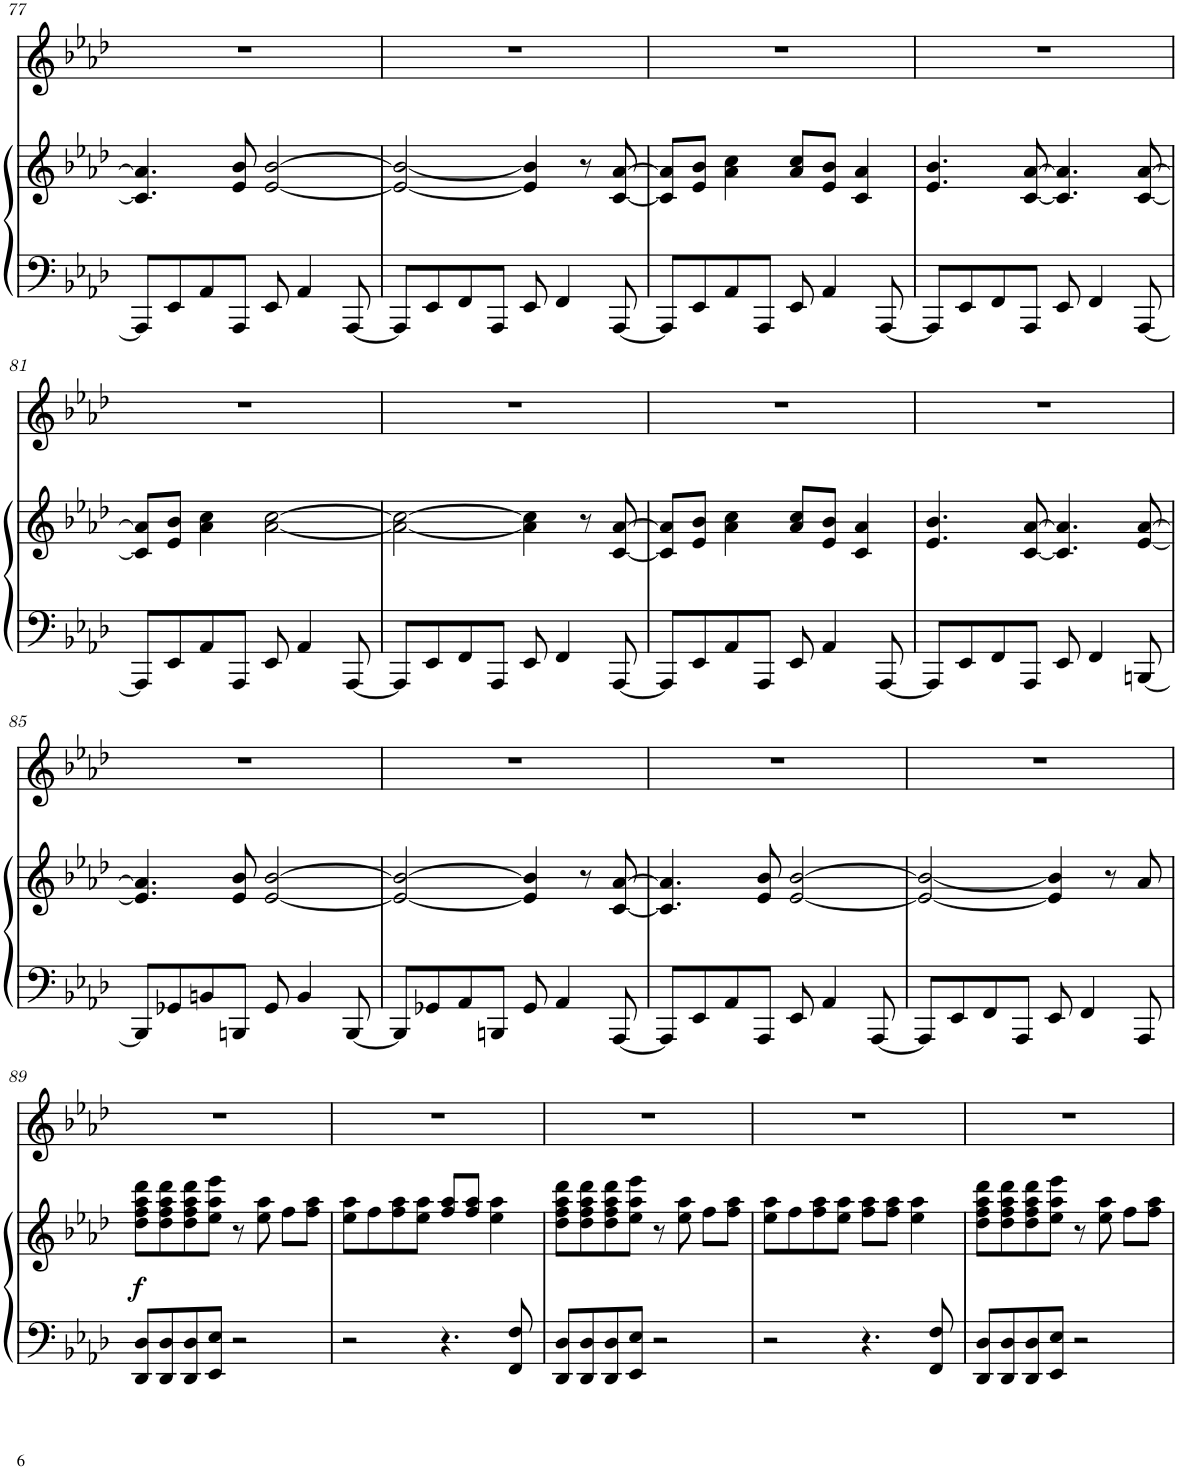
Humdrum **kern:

**kern	**kern	**dynam	**kern
*part2	*part2	*part2	*part1
*staff3	*staff2	*staff2/3	*staff1
*I"Piano	*	*	*I"Voice
*I'Pno	*	*	*
!!LO:PB:g=z
*clefF4	*clefG2	*	*clefG2
*k[b-e-a-d-]	*k[b-e-a-d-]	*	*k[b-e-a-d-]
*M4/4	*M4/4	*	*M4/4
=77	=77	=77	=77
8AAA-/L]	4.c/] 4.a-/]	.	1r
8EE-/	.	.	.
8AA-/	.	.	.
8AAA-/J	8e-/ 8b-/	.	.
8EE-/	[2e-/ [>2b-/	.	.
4AA-/	.	.	.
[8AAA-/	.	.	.
=78	=78	=78	=78
8AAA-/L]	2e-/_ 2b-/_	.	1r
8EE-/	.	.	.
8FF/	.	.	.
8AAA-/J	.	.	.
8EE-/	4e-/] 4b-/]	.	.
4FF/	.	.	.
.	8r	.	.
[8AAA-/	[8c/ [8a-/	.	.
=79	=79	=79	=79
8AAA-/L]	8c/] 8a-/]L	.	1r
8EE-/	8e-/ 8b-/J	.	.
8AA-/	4a-\ 4cc\	.	.
8AAA-/J	.	.	.
8EE-/	8a-/ 8cc/L	.	.
4AA-/	8e-/ 8b-/J	.	.
.	4c/ 4a-/	.	.
[8AAA-/	.	.	.
=80	=80	=80	=80
8AAA-/L]	4.e-/ 4.b-/	.	1r
8EE-/	.	.	.
8FF/	.	.	.
8AAA-/J	[8c/ [8a-/	.	.
8EE-/	4.c/] 4.a-/]	.	.
4FF/	.	.	.
[8AAA-/	[8c/ [8a-/	.	.
!!LO:LB:g=z
=81	=81	=81	=81
8AAA-/L]	8c/] 8a-/]L	.	1r
8EE-/	8e-/ 8b-/J	.	.
8AA-/	4a-\ 4cc\	.	.
8AAA-/J	.	.	.
8EE-/	[<2a-\ [2cc\	.	.
4AA-/	.	.	.
[8AAA-/	.	.	.
=82	=82	=82	=82
8AAA-/L]	2a-\_ 2cc\_	.	1r
8EE-/	.	.	.
8FF/	.	.	.
8AAA-/J	.	.	.
8EE-/	4a-\] 4cc\]	.	.
4FF/	.	.	.
.	8r	.	.
[8AAA-/	[8c/ [8a-/	.	.
=83	=83	=83	=83
8AAA-/L]	8c/] 8a-/]L	.	1r
8EE-/	8e-/ 8b-/J	.	.
8AA-/	4a-\ 4cc\	.	.
8AAA-/J	.	.	.
8EE-/	8a-/ 8cc/L	.	.
4AA-/	8e-/ 8b-/J	.	.
.	4c/ 4a-/	.	.
[8AAA-/	.	.	.
=84	=84	=84	=84
8AAA-/L]	4.e-/ 4.b-/	.	1r
8EE-/	.	.	.
8FF/	.	.	.
8AAA-/J	[8c/ [8a-/	.	.
8EE-/	4.c/] 4.a-/]	.	.
4FF/	.	.	.
[8BBBn/	[8e-/ [8a-/	.	.
!!LO:LB:g=z
=85	=85	=85	=85
8BBB/L]	4.e-/] 4.a-/]	.	1r
8GG-X/	.	.	.
8BBn/	.	.	.
8BBBn/J	8e-/ 8b-/	.	.
8GG-/	[2e-/ [>2b-/	.	.
4BB/	.	.	.
[8BBB/	.	.	.
=86	=86	=86	=86
8BBB/L]	2e-/_ 2b-/_	.	1r
8GG-X/	.	.	.
8AA-/	.	.	.
8BBBn/J	.	.	.
8GG-/	4e-/] 4b-/]	.	.
4AA-/	.	.	.
.	8r	.	.
[8AAA-/	[8c/ [8a-/	.	.
=87	=87	=87	=87
8AAA-/L]	4.c/] 4.a-/]	.	1r
8EE-/	.	.	.
8AA-/	.	.	.
8AAA-/J	8e-/ 8b-/	.	.
8EE-/	[2e-/ [>2b-/	.	.
4AA-/	.	.	.
[8AAA-/	.	.	.
=88	=88	=88	=88
8AAA-/L]	2e-/_ 2b-/_	.	1r
8EE-/	.	.	.
8FF/	.	.	.
8AAA-/J	.	.	.
8EE-/	4e-/] 4b-/]	.	.
4FF/	.	.	.
.	8r	.	.
8AAA-/	8a-/	.	.
!!LO:LB:g=z
=89	=89	=89	=89
!	!	!LO:DY:b	!
8DD-/ 8D-/L	8dd-\ 8ff\ 8aa-\ 8ddd-\L	f	1r
8DD-/ 8D-/	8dd-\ 8ff\ 8aa-\ 8ddd-\	.	.
8DD-/ 8D-/	8dd-\ 8ff\ 8aa-\ 8ddd-\	.	.
8EE-/ 8E-/J	8ee-\ 8aa-\ 8eee-\J	.	.
2r	8r	.	.
.	8ee-\ 8aa-\	.	.
.	8ff\L	.	.
.	8ff\ 8aa-\J	.	.
=90	=90	=90	=90
2r	8ee-\ 8aa-\L	.	1r
.	8ff\	.	.
.	8ff\ 8aa-\	.	.
.	8ee-\ 8aa-\J	.	.
4.r	8ff/ 8aa-/L	.	.
.	8ff/ 8aa-/J	.	.
.	4ee-\ 4aa-\	.	.
8FF/ 8F/	.	.	.
=91	=91	=91	=91
8DD-/ 8D-/L	8dd-\ 8ff\ 8aa-\ 8ddd-\L	.	1r
8DD-/ 8D-/	8dd-\ 8ff\ 8aa-\ 8ddd-\	.	.
8DD-/ 8D-/	8dd-\ 8ff\ 8aa-\ 8ddd-\	.	.
8EE-/ 8E-/J	8ee-\ 8aa-\ 8eee-\J	.	.
2r	8r	.	.
.	8ee-\ 8aa-\	.	.
.	8ff\L	.	.
.	8ff\ 8aa-\J	.	.
=92	=92	=92	=92
2r	8ee-\ 8aa-\L	.	1r
.	8ff\	.	.
.	8ff\ 8aa-\	.	.
.	8ee-\ 8aa-\J	.	.
4.r	8ff\ 8aa-\L	.	.
.	8ff\ 8aa-\J	.	.
.	4ee-\ 4aa-\	.	.
8FF/ 8F/	.	.	.
=93	=93	=93	=93
8DD-/ 8D-/L	8dd-\ 8ff\ 8aa-\ 8ddd-\L	.	1r
8DD-/ 8D-/	8dd-\ 8ff\ 8aa-\ 8ddd-\	.	.
8DD-/ 8D-/	8dd-\ 8ff\ 8aa-\ 8ddd-\	.	.
8EE-/ 8E-/J	8ee-\ 8aa-\ 8eee-\J	.	.
2r	8r	.	.
.	8ee-\ 8aa-\	.	.
.	8ff\L	.	.
.	8ff\ 8aa-\J	.	.
=	=	=	=
*-	*-	*-	*-
